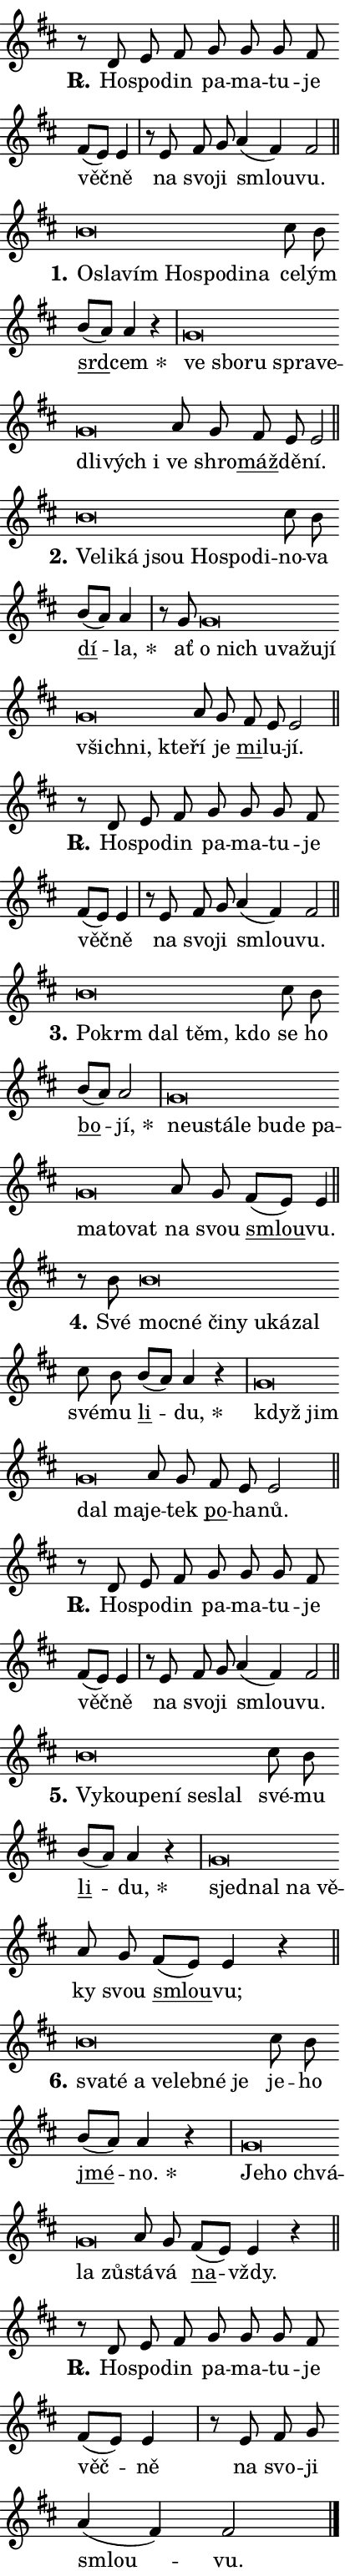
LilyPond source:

\version "2.24.0"
\header { tagline = "" }
\paper {
  indent = 0\cm
  top-margin = 0\cm
  right-margin = 0.13\cm % to fit lyric hyphens
  bottom-margin = 0\cm
  left-margin = 0\cm
  paper-width = 7\cm
  page-breaking = #ly:one-page-breaking
  system-system-spacing.basic-distance = #11
  score-system-spacing.basic-distance = #11
  ragged-last = ##f
}


%% Author: Thomas Morley
%% https://lists.gnu.org/archive/html/lilypond-user/2020-05/msg00002.html
#(define (line-position grob)
"Returns position of @var[grob} in current system:
   @code{'start}, if at first time-step
   @code{'end}, if at last time-step
   @code{'middle} otherwise
"
  (let* ((col (ly:item-get-column grob))
         (ln (ly:grob-object col 'left-neighbor))
         (rn (ly:grob-object col 'right-neighbor))
         (col-to-check-left (if (ly:grob? ln) ln col))
         (col-to-check-right (if (ly:grob? rn) rn col))
         (break-dir-left
           (and
             (ly:grob-property col-to-check-left 'non-musical #f)
             (ly:item-break-dir col-to-check-left)))
         (break-dir-right
           (and
             (ly:grob-property col-to-check-right 'non-musical #f)
             (ly:item-break-dir col-to-check-right))))
        (cond ((eqv? 1 break-dir-left) 'start)
              ((eqv? -1 break-dir-right) 'end)
              (else 'middle))))

#(define (tranparent-at-line-position vctor)
  (lambda (grob)
  "Relying on @code{line-position} select the relevant enry from @var{vctor}.
Used to determine transparency,"
    (case (line-position grob)
      ((end) (not (vector-ref vctor 0)))
      ((middle) (not (vector-ref vctor 1)))
      ((start) (not (vector-ref vctor 2))))))

noteHeadBreakVisibility =
#(define-music-function (break-visibility)(vector?)
"Makes @code{NoteHead}s transparent relying on @var{break-visibility}"
#{
  \override NoteHead.transparent =
    #(tranparent-at-line-position break-visibility)
#})

#(define delete-ledgers-for-transparent-note-heads
  (lambda (grob)
    "Reads whether a @code{NoteHead} is transparent.
If so this @code{NoteHead} is removed from @code{'note-heads} from
@var{grob}, which is supposed to be @code{LedgerLineSpanner}.
As a result ledgers are not printed for this @code{NoteHead}"
    (let* ((nhds-array (ly:grob-object grob 'note-heads))
           (nhds-list
             (if (ly:grob-array? nhds-array)
                 (ly:grob-array->list nhds-array)
                 '()))
           ;; Relies on the transparent-property being done before
           ;; Staff.LedgerLineSpanner.after-line-breaking is executed.
           ;; This is fragile ...
           (to-keep
             (remove
               (lambda (nhd)
                 (ly:grob-property nhd 'transparent #f))
               nhds-list)))
      ;; TODO find a better method to iterate over grob-arrays, similiar
      ;; to filter/remove etc for lists
      ;; For now rebuilt from scratch
      (set! (ly:grob-object grob 'note-heads)  '())
      (for-each
        (lambda (nhd)
          (ly:pointer-group-interface::add-grob grob 'note-heads nhd))
        to-keep))))

squashNotes = {
  \override NoteHead.X-extent = #'(-0.2 . 0.2)
  \override NoteHead.Y-extent = #'(-0.75 . 0)
  \override NoteHead.stencil =
    #(lambda (grob)
       (let ((pos (ly:grob-property grob 'staff-position)))
         (begin
           (if (< pos -7) (display "ERROR: Lower brevis then expected\n") (display "OK: Expected brevis position\n"))
           (if (<= pos -6) ly:text-interface::print ly:note-head::print))))
}
unSquashNotes = {
  \revert NoteHead.X-extent
  \revert NoteHead.Y-extent
  \revert NoteHead.stencil
}

hideNotes = \noteHeadBreakVisibility #begin-of-line-visible
unHideNotes = \noteHeadBreakVisibility #all-visible

% work-around for resetting accidentals
% https://lilypond.org/doc/v2.23/Documentation/notation/displaying-rhythms#unmetered-music
cadenzaMeasure = {
  \cadenzaOff
  \partial 1024 s1024
  \cadenzaOn
}

#(define-markup-command (accent layout props text) (markup?)
  "Underline accented syllable"
  (interpret-markup layout props
    #{\markup \override #'(offset . 4.3) \underline { #text }#}))

responsum = \markup \concat {
  "R" \hspace #-1.05 \path #0.1 #'((moveto 0 0.07) (lineto 0.9 0.8)) \hspace #0.05 "."
}

spaceSize = #0.6828661417322834 % exact space size for TeX Gyre Schola

\layout {
  \context {
    \Staff
    \remove "Time_signature_engraver"
    \override LedgerLineSpanner.after-line-breaking = #delete-ledgers-for-transparent-note-heads
  }
  \context {
    \Lyrics {
      \override LyricSpace.minimum-distance = \spaceSize
      \override LyricText.font-name = #"TeX Gyre Schola"
      \override LyricText.font-size = 1
      \override StanzaNumber.font-name = #"TeX Gyre Schola Bold"
      \override StanzaNumber.font-size = 1
    }
  }
  \context {
    \Score 
    \override NoteHead.text =
      #(lambda (grob) 
        (let ((pos (ly:grob-property grob 'staff-position)))
          #{\markup {
            \combine
              \halign #-0.55 \raise #(if (= pos -6) 0 0.5) \override #'(thickness . 2) \draw-line #'(3.2 . 0)
              \musicglyph "noteheads.sM1"
          }#}))
  }
}

% magnetic-lyrics.ily
%
%   written by
%     Jean Abou Samra <jean@abou-samra.fr>
%     Werner Lemberg <wl@gnu.org>
%
%   adapted by
%     Jiri Hon <jiri.hon@gmail.com>
%
% Version 2022-Apr-15

% https://www.mail-archive.com/lilypond-user@gnu.org/msg149350.html

#(define (Left_hyphen_pointer_engraver context)
   "Collect syllable-hyphen-syllable occurrences in lyrics and store
them in properties.  This engraver only looks to the left.  For
example, if the lyrics input is @code{foo -- bar}, it does the
following.

@itemize @bullet
@item
Set the @code{text} property of the @code{LyricHyphen} grob between
@q{foo} and @q{bar} to @code{foo}.

@item
Set the @code{left-hyphen} property of the @code{LyricText} grob with
text @q{foo} to the @code{LyricHyphen} grob between @q{foo} and
@q{bar}.
@end itemize

Use this auxiliary engraver in combination with the
@code{lyric-@/text::@/apply-@/magnetic-@/offset!} hook."
   (let ((hyphen #f)
         (text #f))
     (make-engraver
      (acknowledgers
       ((lyric-syllable-interface engraver grob source-engraver)
        (set! text grob)))
      (end-acknowledgers
       ((lyric-hyphen-interface engraver grob source-engraver)
        ;(when (not (grob::has-interface grob 'lyric-space-interface))
          (set! hyphen grob)));)
      ((stop-translation-timestep engraver)
       (when (and text hyphen)
         (ly:grob-set-object! text 'left-hyphen hyphen))
       (set! text #f)
       (set! hyphen #f)))))

#(define (lyric-text::apply-magnetic-offset! grob)
   "If the space between two syllables is less than the value in
property @code{LyricText@/.details@/.squash-threshold}, move the right
syllable to the left so that it gets concatenated with the left
syllable.

Use this function as a hook for
@code{LyricText@/.after-@/line-@/breaking} if the
@code{Left_@/hyphen_@/pointer_@/engraver} is active."
   (let ((hyphen (ly:grob-object grob 'left-hyphen #f)))
     (when hyphen
       (let ((left-text (ly:spanner-bound hyphen LEFT)))
         (when (grob::has-interface left-text 'lyric-syllable-interface)
           (let* ((common (ly:grob-common-refpoint grob left-text X))
                  (this-x-ext (ly:grob-extent grob common X))
                  (left-x-ext
                   (begin
                     ;; Trigger magnetism for left-text.
                     (ly:grob-property left-text 'after-line-breaking)
                     (ly:grob-extent left-text common X)))
                  ;; `delta` is the gap width between two syllables.
                  (delta (- (interval-start this-x-ext)
                            (interval-end left-x-ext)))
                  (details (ly:grob-property grob 'details))
                  (threshold (assoc-get 'squash-threshold details 0.2)))
             (when (< delta threshold)
               (let* (;; We have to manipulate the input text so that
                      ;; ligatures crossing syllable boundaries are not
                      ;; disabled.  For languages based on the Latin
                      ;; script this is essentially a beautification.
                      ;; However, for non-Western scripts it can be a
                      ;; necessity.
                      (lt (ly:grob-property left-text 'text))
                      (rt (ly:grob-property grob 'text))
                      (is-space (grob::has-interface hyphen 'lyric-space-interface))
                      (space (if is-space " " ""))
                      (extra-delta (if is-space spaceSize 0))
                      ;; Append new syllable.
                      (ltrt-space (if (and (string? lt) (string? rt))
                                (string-append lt space rt)
                                (make-concat-markup (list lt space rt))))
                      ;; Right-align `ltrt` to the right side.
                      (ltrt-space-markup (grob-interpret-markup
                               grob
                               (make-translate-markup
                                (cons (interval-length this-x-ext) 0)
                                (make-right-align-markup ltrt-space)))))
                 (begin
                   ;; Don't print `left-text`.
                   (ly:grob-set-property! left-text 'stencil #f)
                   ;; Set text and stencil (which holds all collected
                   ;; syllables so far) and shift it to the left.
                   (ly:grob-set-property! grob 'text ltrt-space)
                   (ly:grob-set-property! grob 'stencil ltrt-space-markup)
                   (ly:grob-translate-axis! grob (- (- delta extra-delta)) X))))))))))


#(define (lyric-hyphen::displace-bounds-first grob)
   ;; Make very sure this callback isn't triggered too early.
   (let ((left (ly:spanner-bound grob LEFT))
         (right (ly:spanner-bound grob RIGHT)))
     (ly:grob-property left 'after-line-breaking)
     (ly:grob-property right 'after-line-breaking)
     (ly:lyric-hyphen::print grob)))

squashThreshold = #0.4

\layout {
  \context {
    \Lyrics
    \consists #Left_hyphen_pointer_engraver
    \override LyricText.after-line-breaking =
      #lyric-text::apply-magnetic-offset!
    \override LyricHyphen.stencil = #lyric-hyphen::displace-bounds-first
    \override LyricText.details.squash-threshold = \squashThreshold
    \override LyricHyphen.minimum-distance = 0
    \override LyricHyphen.minimum-length = \squashThreshold
  }
}

squashText = \override LyricText.details.squash-threshold = 9999
unSquashText = \override LyricText.details.squash-threshold = \squashThreshold

leftText = \override LyricText.self-alignment-X = #LEFT
unLeftText = \revert LyricText.self-alignment-X

starOffset = #(lambda (grob) 
                (let ((x_offset (ly:self-alignment-interface::aligned-on-x-parent grob)))
                  (if (= x_offset 0) 0 (+ x_offset 1.2))))

star = #(define-music-function (syllable)(string?)
"Append star separator at the end of a syllable"
#{
  \once \override LyricText.X-offset = #starOffset
  \lyricmode { \markup {
    #syllable
    \override #'((font-name . "TeX Gyre Schola Bold")) \hspace #0.2 \lower #0.65 \larger "*"
  } }
#})

starAccent = #(define-music-function (syllable)(string?)
"Append star separator at the end of a syllable and make accent"
#{
  \once \override LyricText.X-offset = #starOffset
  \lyricmode { \markup {
    \accent #syllable
    \override #'((font-name . "TeX Gyre Schola Bold")) \hspace #0.2 \lower #0.65 \larger "*"
  } }
#})

breath = #(define-music-function (syllable)(string?)
"Append breathing indicator at the end of a syllable"
#{
  \lyricmode { \markup { #syllable "+" } }
#})

optionalBreath = #(define-music-function (syllable)(string?)
"Append optional breathing indicator at the end of a syllable"
#{
  \lyricmode { \markup { #syllable "(+)" } }
#})


\score {
    <<
        \new Voice = "melody" { \cadenzaOn \key d \major \relative { r8 d' e fis g g g fis \bar "" fis[( e)] e4 \cadenzaMeasure \bar "|" r8 e fis g \bar "" a4( fis) fis2 \cadenzaMeasure \bar "||" \break } }
        \new Lyrics \lyricsto "melody" { \lyricmode { \set stanza = \responsum
Ho -- spo -- din pa -- ma -- tu -- je věč -- ně na svo -- ji smlou -- vu. } }
    >>
    \layout {}
}

\score {
    <<
        \new Voice = "melody" { \cadenzaOn \key d \major \relative { \squashNotes b'\breve*1/16 \hideNotes \breve*1/16 \bar "" \breve*1/16 \bar "" \breve*1/16 \bar "" \breve*1/16 \bar "" \breve*1/16 \breve*1/16 \bar "" \unHideNotes \unSquashNotes cis8 b \bar "" b[( a)] a4 r \cadenzaMeasure \bar "|" \squashNotes g\breve*1/16 \hideNotes \breve*1/16 \bar "" \breve*1/16 \bar "" \breve*1/16 \bar "" \breve*1/16 \bar "" \breve*1/16 \bar "" \breve*1/16 \breve*1/16 \bar "" \unHideNotes \unSquashNotes a8 g \bar "" fis e e2 \cadenzaMeasure \bar "||" \break } }
        \new Lyrics \lyricsto "melody" { \lyricmode { \set stanza = "1."
\leftText O -- \squashText sla -- vím Ho -- spo -- di -- na \unLeftText \unSquashText ce -- lým \markup \accent srd -- \star cem \leftText ve \squashText sbo -- ru spra -- ve -- dli -- vých i \unLeftText \unSquashText ve shro -- \markup \accent máž -- dě -- ní. } }
    >>
    \layout {}
}

\score {
    <<
        \new Voice = "melody" { \cadenzaOn \key d \major \relative { \squashNotes b'\breve*1/16 \hideNotes \breve*1/16 \bar "" \breve*1/16 \bar "" \breve*1/16 \bar "" \breve*1/16 \bar "" \breve*1/16 \breve*1/16 \bar "" \unHideNotes \unSquashNotes cis8 b \bar "" b[( a)] a4 \cadenzaMeasure \bar "|" r8 g \squashNotes g\breve*1/16 \hideNotes \breve*1/16 \bar "" \breve*1/16 \bar "" \breve*1/16 \bar "" \breve*1/16 \bar "" \breve*1/16 \bar "" \breve*1/16 \bar "" \breve*1/16 \breve*1/16 \bar "" \unHideNotes \unSquashNotes a8 g \bar "" fis e e2 \cadenzaMeasure \bar "||" \break } }
        \new Lyrics \lyricsto "melody" { \lyricmode { \set stanza = "2."
\leftText Ve -- \squashText li -- ká jsou Ho -- spo -- di -- \unLeftText \unSquashText no -- va \markup \accent dí -- \star la, ať \leftText o \squashText nich u -- va -- žu -- jí všich -- ni, kte -- \unLeftText \unSquashText ří je \markup \accent mi -- lu -- jí. } }
    >>
    \layout {}
}

\score {
    <<
        \new Voice = "melody" { \cadenzaOn \key d \major \relative { r8 d' e fis g g g fis \bar "" fis[( e)] e4 \cadenzaMeasure \bar "|" r8 e fis g \bar "" a4( fis) fis2 \cadenzaMeasure \bar "||" \break } }
        \new Lyrics \lyricsto "melody" { \lyricmode { \set stanza = \responsum
Ho -- spo -- din pa -- ma -- tu -- je věč -- ně na svo -- ji smlou -- vu. } }
    >>
    \layout {}
}

\score {
    <<
        \new Voice = "melody" { \cadenzaOn \key d \major \relative { \squashNotes b'\breve*1/16 \hideNotes \breve*1/16 \bar "" \breve*1/16 \bar "" \breve*1/16 \breve*1/16 \bar "" \unHideNotes \unSquashNotes cis8 b \bar "" b[( a)] a2 \cadenzaMeasure \bar "|" \squashNotes g\breve*1/16 \hideNotes \breve*1/16 \bar "" \breve*1/16 \bar "" \breve*1/16 \bar "" \breve*1/16 \bar "" \breve*1/16 \bar "" \breve*1/16 \bar "" \breve*1/16 \bar "" \breve*1/16 \breve*1/16 \bar "" \unHideNotes \unSquashNotes a8 g \bar "" fis[( e)] e4 \cadenzaMeasure \bar "||" \break } }
        \new Lyrics \lyricsto "melody" { \lyricmode { \set stanza = "3."
\leftText Po -- \squashText krm dal těm, kdo \unLeftText \unSquashText se ho \markup \accent bo -- \star jí, \leftText ne -- \squashText u -- stá -- le bu -- de pa -- ma -- to -- vat \unLeftText \unSquashText na svou \markup \accent smlou -- vu. } }
    >>
    \layout {}
}

\score {
    <<
        \new Voice = "melody" { \cadenzaOn \key d \major \relative { r8 b' \squashNotes b\breve*1/16 \hideNotes \breve*1/16 \bar "" \breve*1/16 \bar "" \breve*1/16 \bar "" \breve*1/16 \bar "" \breve*1/16 \breve*1/16 \bar "" \unHideNotes \unSquashNotes cis8 b \bar "" b[( a)] a4 r \cadenzaMeasure \bar "|" \squashNotes g\breve*1/16 \hideNotes \breve*1/16 \bar "" \breve*1/16 \breve*1/16 \bar "" \unHideNotes \unSquashNotes a8 g \bar "" fis e e2 \cadenzaMeasure \bar "||" \break } }
        \new Lyrics \lyricsto "melody" { \lyricmode { \set stanza = "4."
Své \leftText moc -- \squashText né či -- ny u -- ká -- zal \unLeftText \unSquashText své -- mu \markup \accent li -- \star du, \leftText když \squashText jim dal ma -- \unLeftText \unSquashText je -- tek \markup \accent po -- ha -- nů. } }
    >>
    \layout {}
}

\score {
    <<
        \new Voice = "melody" { \cadenzaOn \key d \major \relative { r8 d' e fis g g g fis \bar "" fis[( e)] e4 \cadenzaMeasure \bar "|" r8 e fis g \bar "" a4( fis) fis2 \cadenzaMeasure \bar "||" \break } }
        \new Lyrics \lyricsto "melody" { \lyricmode { \set stanza = \responsum
Ho -- spo -- din pa -- ma -- tu -- je věč -- ně na svo -- ji smlou -- vu. } }
    >>
    \layout {}
}

\score {
    <<
        \new Voice = "melody" { \cadenzaOn \key d \major \relative { \squashNotes b'\breve*1/16 \hideNotes \breve*1/16 \bar "" \breve*1/16 \bar "" \breve*1/16 \bar "" \breve*1/16 \breve*1/16 \bar "" \unHideNotes \unSquashNotes cis8 b \bar "" b[( a)] a4 r \cadenzaMeasure \bar "|" \squashNotes g\breve*1/16 \hideNotes \breve*1/16 \bar "" \breve*1/16 \breve*1/16 \bar "" \unHideNotes \unSquashNotes a8 g \bar "" fis[( e)] e4 r \cadenzaMeasure \bar "||" \break } }
        \new Lyrics \lyricsto "melody" { \lyricmode { \set stanza = "5."
\leftText Vy -- \squashText kou -- pe -- ní se -- slal \unLeftText \unSquashText své -- mu \markup \accent li -- \star du, \leftText sjed -- \squashText nal na vě -- \unLeftText \unSquashText ky svou \markup \accent smlou -- vu; } }
    >>
    \layout {}
}

\score {
    <<
        \new Voice = "melody" { \cadenzaOn \key d \major \relative { \squashNotes b'\breve*1/16 \hideNotes \breve*1/16 \bar "" \breve*1/16 \bar "" \breve*1/16 \bar "" \breve*1/16 \bar "" \breve*1/16 \breve*1/16 \bar "" \unHideNotes \unSquashNotes cis8 b \bar "" b[( a)] a4 r \cadenzaMeasure \bar "|" \squashNotes g\breve*1/16 \hideNotes \breve*1/16 \bar "" \breve*1/16 \bar "" \breve*1/16 \breve*1/16 \bar "" \unHideNotes \unSquashNotes a8 g \bar "" fis[( e)] e4 r \cadenzaMeasure \bar "||" \break } }
        \new Lyrics \lyricsto "melody" { \lyricmode { \set stanza = "6."
\leftText sva -- \squashText té a ve -- leb -- né je \unLeftText \unSquashText je -- ho \markup \accent jmé -- \star no. \leftText Je -- \squashText ho chvá -- la zů -- \unLeftText \unSquashText stá -- vá \markup \accent na -- vždy. } }
    >>
    \layout {}
}

\score {
    <<
        \new Voice = "melody" { \cadenzaOn \key d \major \relative { r8 d' e fis g g g fis \bar "" fis[( e)] e4 \cadenzaMeasure \bar "|" r8 e fis g \bar "" a4( fis) fis2 \cadenzaMeasure \bar "||" \break } \bar "|." }
        \new Lyrics \lyricsto "melody" { \lyricmode { \set stanza = \responsum
Ho -- spo -- din pa -- ma -- tu -- je věč -- ně na svo -- ji smlou -- vu. } }
    >>
    \layout {}
}
